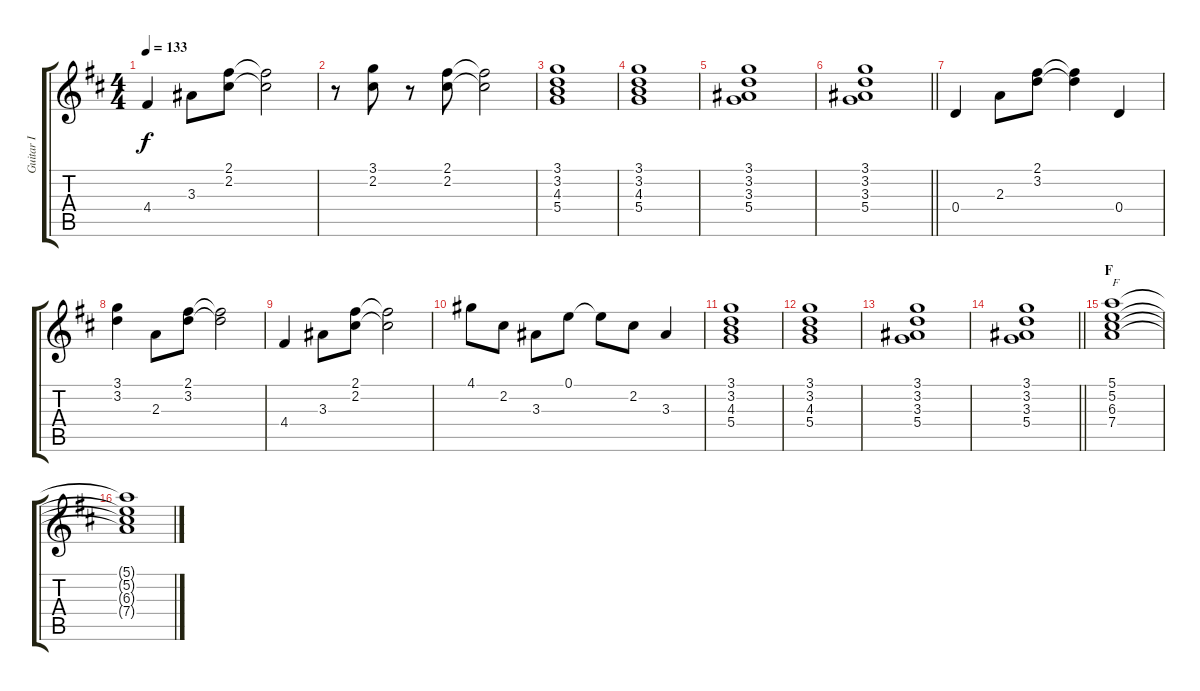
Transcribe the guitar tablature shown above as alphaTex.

\track ("Guitar I" "Guitar I") {instrument distortionguitar}
\staff {score tabs}
\tuning (E4 B3 G3 D3 A2 E2) {hide}
\ts (4 4)
\tempo 133
\clef g2
\ks d
4.4.4{dy f} 3.3.8 (2.1 2.2).8 (2.1{t} 2.2{t}).2 |
r.8 (3.1 2.2).8 r.8 (2.1 2.2).8 (2.1{t} 2.2{t}).2 |
(3.1 3.2 4.3 5.4).1 |
(3.1 3.2 4.3 5.4).1 |
(3.1 3.2 3.3 5.4).1 |
\barLineRight lightlight
(3.1 3.2 3.3 5.4).1 |
0.4.4 2.3.8 (2.1 3.2).8 (2.1{t} 3.2{t}).4 0.4.4 |
(3.1 3.2).4 2.3.8 (2.1 3.2).8 (2.1{t} 3.2{t}).2 |
4.4.4 3.3.8 (2.1 2.2).8 (2.1{t} 2.2{t}).2 |
4.1.8 2.2.8 3.3.8 0.1.8 0.1{t}.8 2.2.8 3.3.4 |
(3.1 3.2 4.3 5.4).1 |
(3.1 3.2 4.3 5.4).1 |
(3.1 3.2 3.3 5.4).1 |
\barLineRight lightlight
(3.1 3.2 3.3 5.4).1 |
\section ("" "F")
(5.1 5.2 6.3 7.4).1{txt "F"} |
(5.1{t} 5.2{t} 6.3{t} 7.4{t}).1
